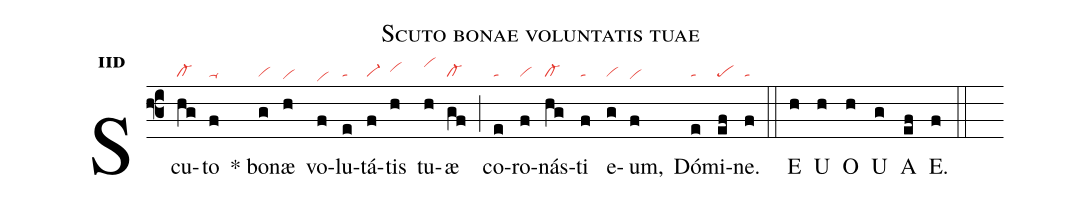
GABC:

name:Scuto bonae voluntatis tuae;
office-part:an;
mode:2d;
nabc-lines:1;
%%
initial-style: 1;
name: Scuto bonae voluntatis tuae;
mode: 2;
office-part: Antiphona;
annotation: Ant.;
annotation: ii d;
nabc-lines: 1;
%%
(f3) Scu(hg|cl-)to(f|ta-) <sp>*</sp> bo(g|vi)næ(h|vihe) vo(f|vihd)lu(e|ta)tá(f|vi-)tis(h|vihh) tu(h|vihj)æ(gf|cl-) (;) co(e|ta)ro(f|vi)nás(hg|cl-)ti(f|ta) e(g|vi)um,(f|vihe) Dó(e|ta)mi(ef|pe)ne.(f|ta) (::)
<eu> E(h) U(h) O(h) U(g) A(ef) E.(f) </eu> (::)
